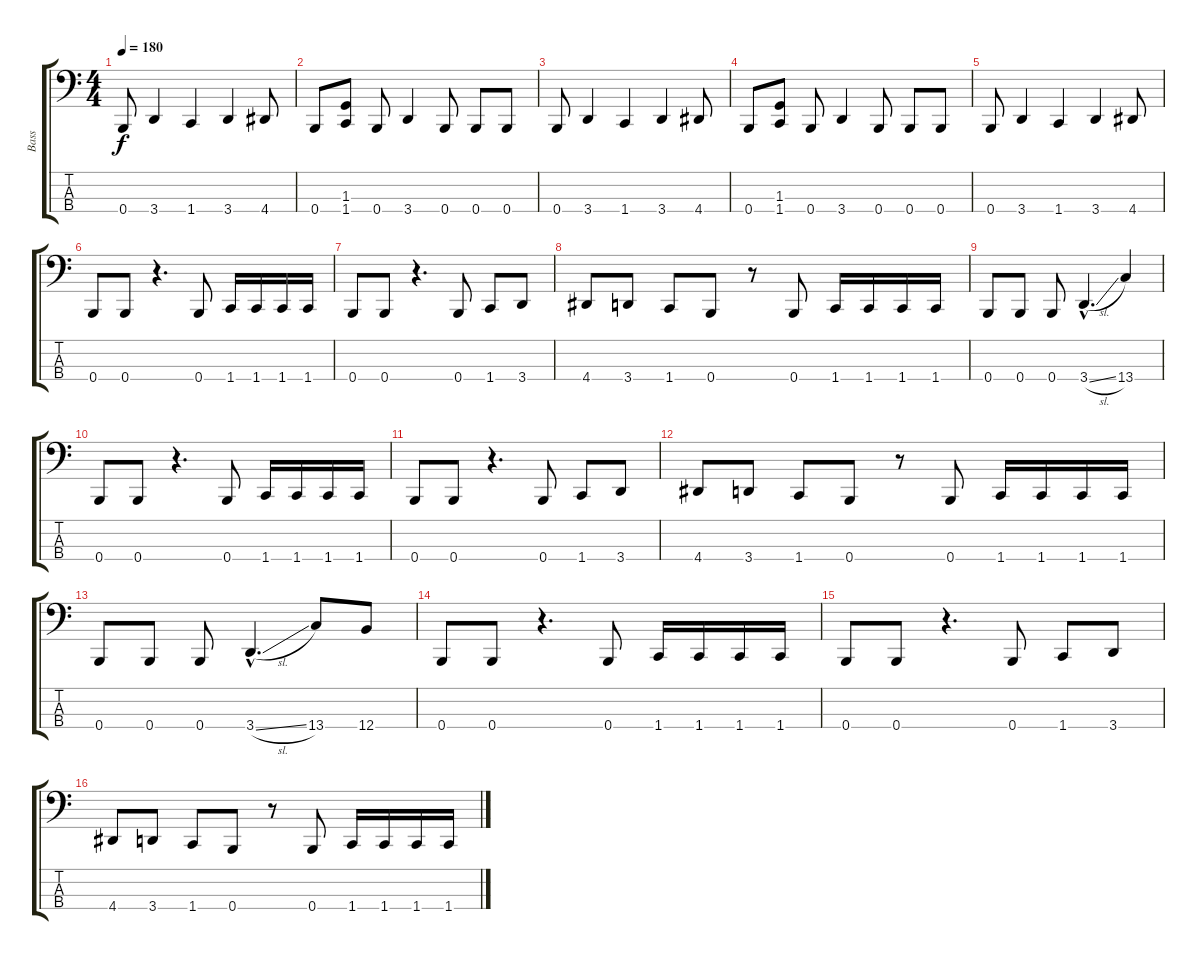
\track ("Bass" "Bass") {instrument electricbasspick}
\staff {score tabs}
\tuning (E2 B1 Gb1 B0) {hide}
\ts (4 4)
\tempo 180
\clef f4
\ks c
0.4.8{dy f} 3.4.4 1.4.4 3.4.4 4.4.8 |
0.4.8 (1.3 1.4).8 0.4.8 3.4.4 0.4.8 0.4.8 0.4.8 |
0.4.8 3.4.4 1.4.4 3.4.4 4.4.8 |
0.4.8 (1.3 1.4).8 0.4.8 3.4.4 0.4.8 0.4.8 0.4.8 |
0.4.8 3.4.4 1.4.4 3.4.4 4.4.8 |
0.4.8 0.4.8 r.4{d} 0.4.8 1.4.16 1.4.16 1.4.16 1.4.16 |
0.4.8 0.4.8 r.4{d} 0.4.8 1.4.8 3.4.8 |
4.4.8 3.4.8 1.4.8 0.4.8 r.8 0.4.8 1.4.16 1.4.16 1.4.16 1.4.16 |
0.4.8 0.4.8 0.4.8 3.4{sl hac}.4{d} 13.4.4 |
0.4.8 0.4.8 r.4{d} 0.4.8 1.4.16 1.4.16 1.4.16 1.4.16 |
0.4.8 0.4.8 r.4{d} 0.4.8 1.4.8 3.4.8 |
4.4.8 3.4.8 1.4.8 0.4.8 r.8 0.4.8 1.4.16 1.4.16 1.4.16 1.4.16 |
0.4.8 0.4.8 0.4.8 3.4{sl hac}.4{d} 13.4.8 12.4.8 |
0.4.8 0.4.8 r.4{d} 0.4.8 1.4.16 1.4.16 1.4.16 1.4.16 |
0.4.8 0.4.8 r.4{d} 0.4.8 1.4.8 3.4.8 |
4.4.8 3.4.8 1.4.8 0.4.8 r.8 0.4.8 1.4.16 1.4.16 1.4.16 1.4.16
